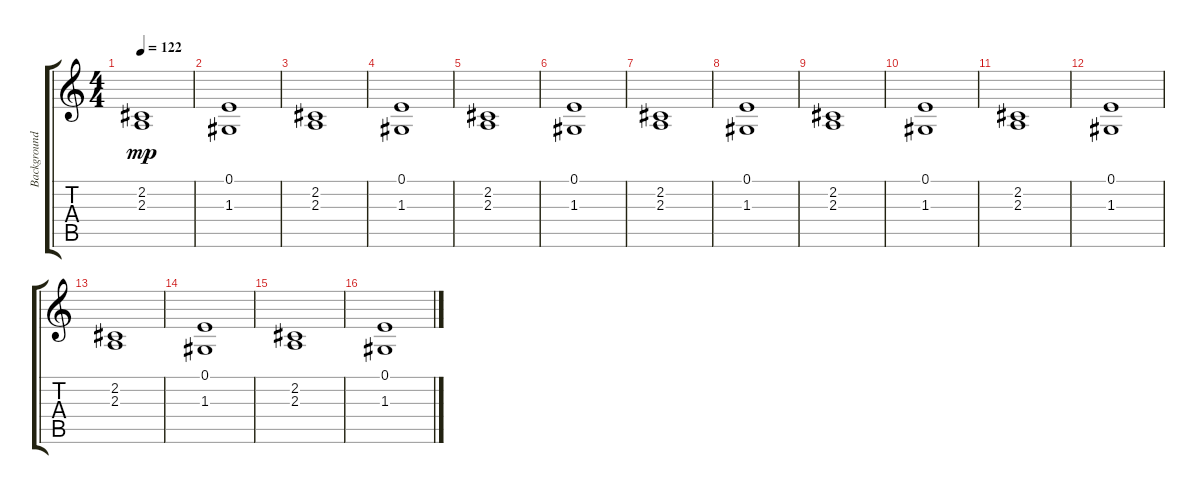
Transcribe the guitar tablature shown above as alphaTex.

\track ("Background" "Background") {instrument pad8sweep}
\staff {score tabs}
\tuning (E4 B3 G3 D3 A2 E2) {hide}
\ts (4 4)
\tempo 122
\clef g2
\ks c
(2.2 2.3).1{dy mp} |
(0.1 1.3).1 |
(2.2 2.3).1 |
(0.1 1.3).1 |
(2.2 2.3).1 |
(0.1 1.3).1 |
(2.2 2.3).1 |
(0.1 1.3).1 |
(2.2 2.3).1 |
(0.1 1.3).1 |
(2.2 2.3).1 |
(0.1 1.3).1 |
(2.2 2.3).1 |
(0.1 1.3).1 |
(2.2 2.3).1 |
(0.1 1.3).1
